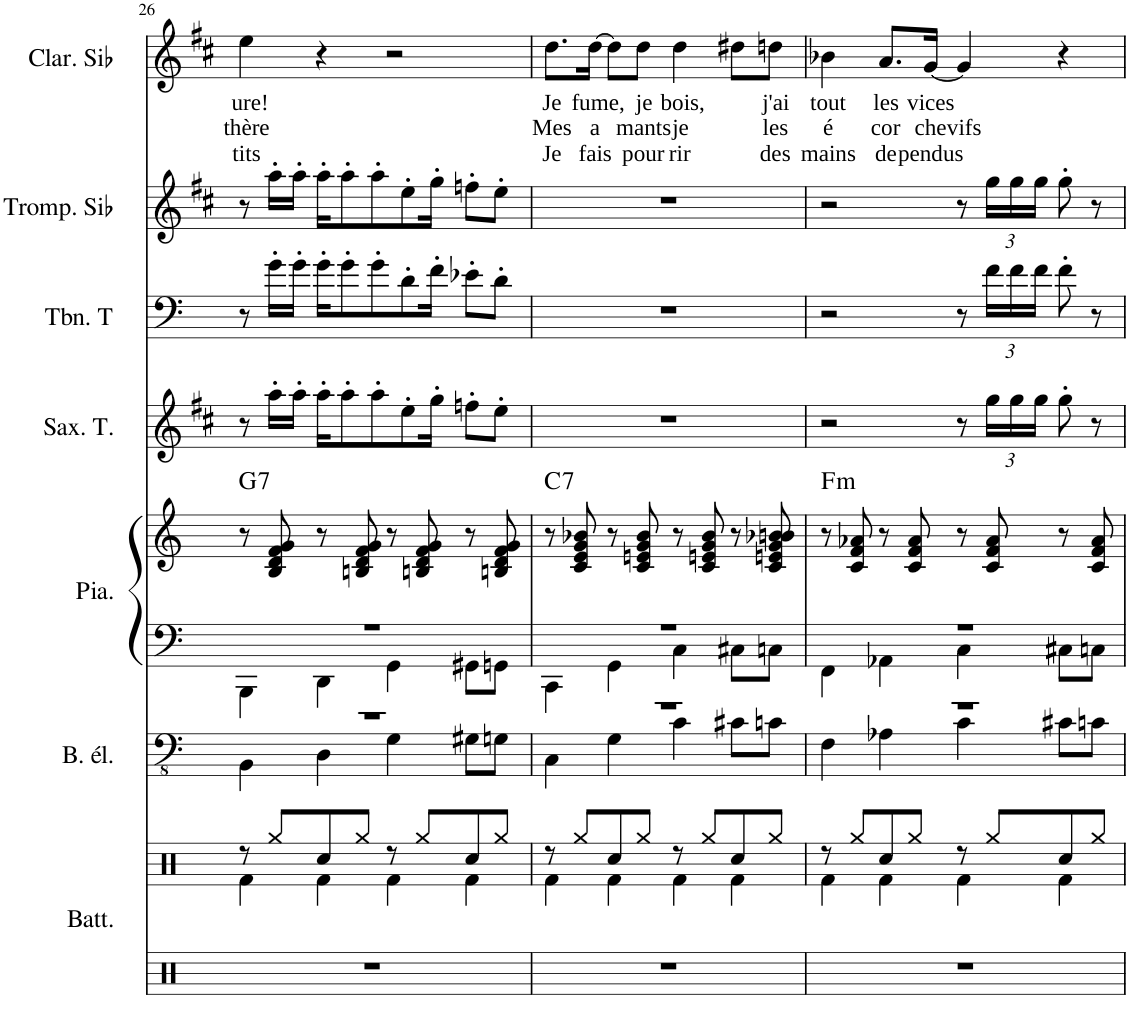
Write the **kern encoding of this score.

**kern	**kern	**kern	**kern	**kern	**harte	**kern	**kern	**kern	**kern	**text	**text	**text
*part7	*part7	*part6	*part5	*part5	*part5	*part4	*part3	*part2	*part1	*part1	*part1	*part1
*staff9	*staff8	*staff7	*staff6	*staff5	*	*staff4	*staff3	*staff2	*staff1	*staff1	*staff1	*staff1
*I"Batterie	*	*I"Basse électrique	*I"Piano	*	*	*I"Saxophone Ténor	*I"Trombone ténor	*I"Trompette en Sib	*I"Clarinette en Sib	*	*	*
*I'Batt.	*	*I'B. él.	*I'Pia.	*	*	*I'Sax. T.	*I'Tbn. T	*I'Tromp. Sib	*I'Clar. Sib	*	*	*
!!LO:PB:g=z
*clefX	*clefX	*clefFv4	*clefF4	*clefG2	*	*clefG2	*clefF4	*clefG2	*clefG2	*	*	*
*	*	*	*	*	*	*Trd8c14	*	*Trd1c2	*Trd1c2	*	*	*
*k[]	*k[]	*k[]	*k[]	*k[]	*	*k[f#c#]	*k[]	*k[f#c#]	*k[f#c#]	*	*	*
*M4/4	*M4/4	*M4/4	*M4/4	*M4/4	*	*M4/4	*M4/4	*M4/4	*M4/4	*	*	*
=26	=26	=26	=26	=26	=26	=26	=26	=26	=26	=26	=26	=26
*	*^	*^	*^	*	*	*	*	*	*	*	*	*
!	!	!	!	!	!	!	!	!LO:H:kt=7	!	!	!	!	!LO:LY:b	!LO:LY:b	!LO:LY:b
1r	8r	4Rf\	1r	4BBB\	1r	4BBB\	8r	G:7	8r	8r	8r	4ee\	ure!	thère	tits
.	8Rgg/L	.	.	.	.	.	8B/ 8d/ 8f/ 8g/	.	16aa'\LL	16g'\LL	16aa'\LL	.	.	.	.
.	.	.	.	.	.	.	.	.	16aa'\JJ	16g'\JJ	16aa'\JJ	.	.	.	.
.	8Rcc/	4Rf\	.	4DD\	.	4DD\	8r	.	16aa'\KL	16g'\KL	16aa'\KL	4r	.	.	.
.	.	.	.	.	.	.	.	.	8aa'\	8g'\	8aa'\	.	.	.	.
.	8Rgg/J	.	.	.	.	.	8Bn/ 8d/ 8f/ 8g/	.	.	.	.	.	.	.	.
.	.	.	.	.	.	.	.	.	8aa'\	8g'\	8aa'\	.	.	.	.
.	8r	4Rf\	.	4GG\	.	4GG\	8r	.	.	.	.	2r	.	.	.
.	.	.	.	.	.	.	.	.	8ee'\	8d'\	8ee'\	.	.	.	.
.	8Rgg/L	.	.	.	.	.	8Bn/ 8d/ 8f/ 8g/	.	.	.	.	.	.	.	.
.	.	.	.	.	.	.	.	.	16gg'\Jk	16f'\Jk	16gg'\Jk	.	.	.	.
.	8Rcc/	4Rf\	.	8GG#X\L	.	8GG#X\L	8r	.	8ffn'\L	8e-X'\L	8ffn'\L	.	.	.	.
.	8Rgg/J	.	.	8GGn\J	.	8GGn\J	8Bn/ 8d/ 8f/ 8g/	.	8ee'\J	8d'\J	8ee'\J	.	.	.	.
=27	=27	=27	=27	=27	=27	=27	=27	=27	=27	=27	=27	=27	=27	=27	=27
!	!	!	!	!	!	!	!	!LO:H:kt=7	!	!	!	!	!LO:LY:b	!LO:LY:b	!LO:LY:b
1r	8r	4Rf\	1r	4CC\	1r	4CC\	8r	C:7	1r	1r	1r	8.dd\L	Je	Mes	Je
.	8Rgg/L	.	.	.	.	.	8c/ 8e/ 8g/ 8b-X/	.	.	.	.	.	.	.	.
!	!	!	!	!	!	!	!	!	!	!	!	!	!LO:LY:b	!LO:LY:b	!LO:LY:b
.	.	.	.	.	.	.	.	.	.	.	.	[16dd\Jk	fume,	a	fais
.	8Rcc/	4Rf\	.	4GG\	.	4GG\	8r	.	.	.	.	8dd\L]	.	.	.
!	!	!	!	!	!	!	!	!	!	!	!	!	!LO:LY:b	!LO:LY:b	!LO:LY:b
.	8Rgg/J	.	.	.	.	.	8c/ 8en/ 8g/ 8b-/	.	.	.	.	8dd\J	je	mants	pour
!	!	!	!	!	!	!	!	!	!	!	!	!	!LO:LY:b	!LO:LY:b	!LO:LY:b
.	8r	4Rf\	.	4C\	.	4C\	8r	.	.	.	.	4dd\	bois,	je	rir
.	8Rgg/L	.	.	.	.	.	8c/ 8en/ 8g/ 8b-/	.	.	.	.	.	.	.	.
.	8Rcc/	4Rf\	.	8C#X\L	.	8C#X\L	8r	.	.	.	.	8dd#X\L	.	.	.
!	!	!	!	!	!	!	!	!	!	!	!	!	!LO:LY:b	!LO:LY:b	!LO:LY:b
.	8Rgg/J	.	.	8Cn\J	.	8Cn\J	8c/ 8en/ 8g/ 8b-X/ 8bn/	.	.	.	.	8ddn\J	j'ai	les	des
=28	=28	=28	=28	=28	=28	=28	=28	=28	=28	=28	=28	=28	=28	=28	=28
!	!	!	!	!	!	!	!	!LO:H:kt=m	!	!	!	!	!LO:LY:b	!LO:LY:b	!LO:LY:b
1r	8r	4Rf\	1r	4FF\	1r	4FF\	8r	F:min	2r	2r	2r	4b-X\	tout	é	mains
.	8Rgg/L	.	.	.	.	.	8c/ 8f/ 8a-X/	.	.	.	.	.	.	.	.
!	!	!	!	!	!	!	!	!	!	!	!	!	!LO:LY:b	!LO:LY:b	!LO:LY:b
.	8Rcc/	4Rf\	.	4AA-X\	.	4AA-X\	8r	.	.	.	.	8.a/L	les	cor	de
.	8Rgg/J	.	.	.	.	.	8c/ 8f/ 8a-/	.	.	.	.	.	.	.	.
!	!	!	!	!	!	!	!	!	!	!	!	!	!LO:LY:b	!LO:LY:b	!LO:LY:b
.	.	.	.	.	.	.	.	.	.	.	.	[16g/Jk	vices	che	pendus
!	!	!	!	!	!	!	!	!	!	!	!	!	!	!LO:LY:b	!
.	8r	4Rf\	.	4C\	.	4C\	8r	.	8r	8r	8r	4g/]	.	vifs	.
*	*	*	*	*	*	*	*	*	*Xbrackettup	*Xbrackettup	*Xbrackettup	*	*	*	*
.	8Rgg/L	.	.	.	.	.	8c/ 8f/ 8a-/	.	24gg\LL	24f\LL	24gg\LL	.	.	.	.
.	.	.	.	.	.	.	.	.	24gg\	24f\	24gg\	.	.	.	.
.	.	.	.	.	.	.	.	.	24gg\JJ	24f\JJ	24gg\JJ	.	.	.	.
.	8Rcc/	4Rf\	.	8C#X\L	.	8C#X\L	8r	.	8gg'\	8f'\	8gg'\	4r	.	.	.
.	8Rgg/J	.	.	8Cn\J	.	8Cn\J	8c/ 8f/ 8a-/	.	8r	8r	8r	.	.	.	.
*	*v	*v	*	*	*v	*v	*	*	*	*	*	*	*	*	*
*	*	*v	*v	*	*	*	*	*	*	*	*	*	*
=	=	=	=	=	=	=	=	=	=	=	=	=
*-	*-	*-	*-	*-	*-	*-	*-	*-	*-	*-	*-	*-
